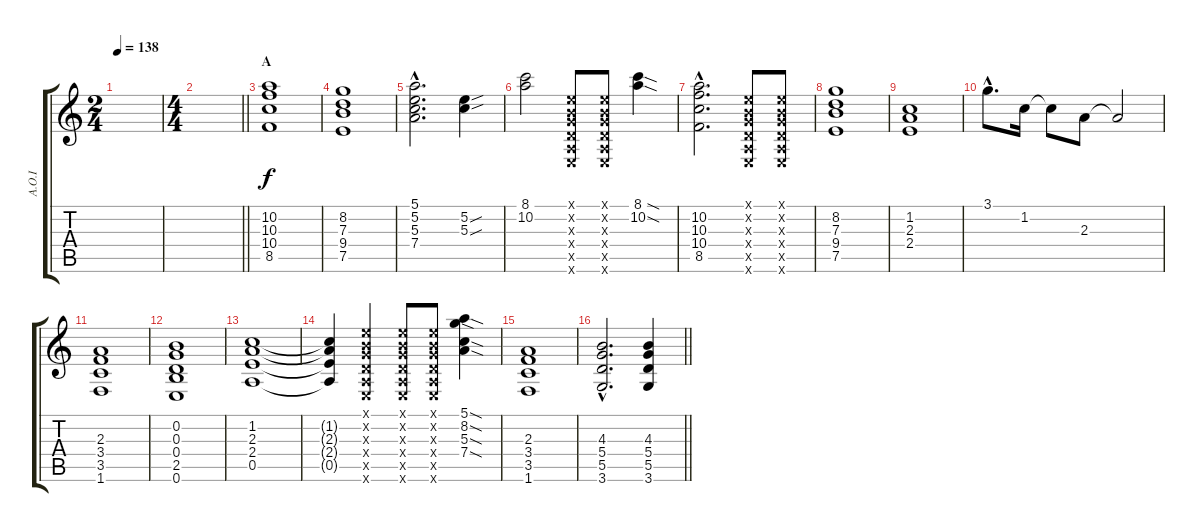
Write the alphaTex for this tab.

\track ("A.O.I" "A.O.I") {instrument distortionguitar}
\staff {score tabs}
\tuning (E4 B3 G3 D3 A2 E2) {hide}
\ts (2 4)
\tempo 138
\clef g2
\ks c
|
\ts (4 4)
\barLineRight lightlight
|
\section ("" "A")
(10.2 10.3 10.4 8.5).1 |
(8.2 7.3 9.4 7.5).1 |
(5.1{hac} 5.2{hac} 5.3{hac} 7.4{hac}).2{d} (5.2{sou} 5.3{sou}).4 |
(8.1 10.2).2 (0.1{x} 0.2{x} 0.3{x} 0.4{x} 0.5{x} 0.6{x}).8 (0.1{x} 0.2{x} 0.3{x} 0.4{x} 0.5{x} 0.6{x}).8 (8.1{sod} 10.2{sod}).4 |
(10.2{hac} 10.3{hac} 10.4{hac} 8.5{hac}).2{d volume 12} (0.1{x} 0.2{x} 0.3{x} 0.4{x} 0.5{x} 0.6{x}).8 (0.1{x} 0.2{x} 0.3{x} 0.4{x} 0.5{x} 0.6{x}).8 |
(8.2 7.3 9.4 7.5).1 |
(1.2 2.3 2.4).1 |
3.1{hac}.8{d} 1.2.16 1.2{t}.8 2.3.8 2.3{t}.2 |
(2.3 3.4 3.5 1.6).1 |
(0.2 0.3 0.4 2.5 0.6).1 |
(1.2 2.3 2.4 0.5).1 |
(1.2{t} 2.3{t} 2.4{t} 0.5{t}).4 (0.1{x} 0.2{x} 0.3{x} 0.4{x} 0.5{x} 0.6{x}).4 (0.1{x} 0.2{x} 0.3{x} 0.4{x} 0.5{x} 0.6{x}).8 (0.1{x} 0.2{x} 0.3{x} 0.4{x} 0.5{x} 0.6{x}).8 (5.1{sod} 8.2{sod} 5.3{sod} 7.4{sod}).4 |
(2.3 3.4 3.5 1.6).1 |
\barLineRight lightlight
(4.3{hac} 5.4{hac} 5.5{hac} 3.6{hac}).2{d} (4.3 5.4 5.5 3.6).4
